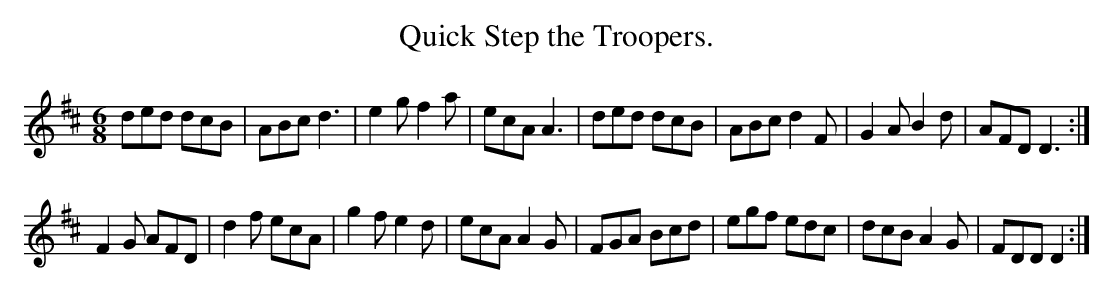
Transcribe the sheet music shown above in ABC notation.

X:1
T:Quick Step the Troopers.
M:6/8
L:1/8
K:D
ded dcB|ABc d3 |e2g f2a|ecA A3 |\
ded dcB|ABc d2F|G2A B2d|AFD D3:|
F2G AFD|d2f ecA|g2f e2d|ecA A2G|\
FGA Bcd|egf edc|dcB A2G|FDD D2:|
